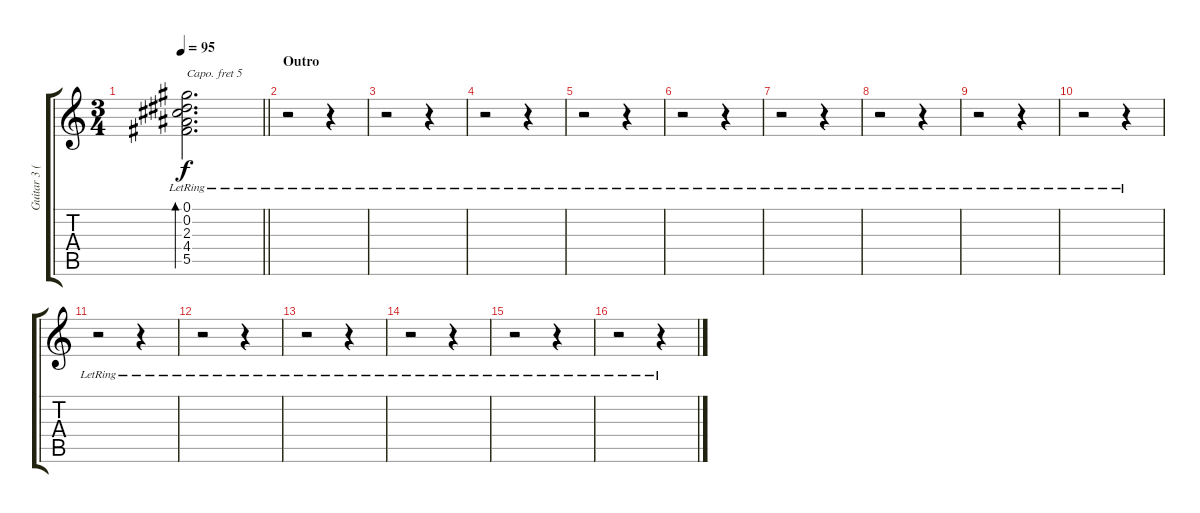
\track ("Guitar 3 (Acoustic w/ Capo on 5th Fret)" "Guitar 3 (") {instrument acousticguitarsteel}
\staff {score tabs}
\capo 5
\tuning (Eb4 Bb3 Gb3 Db3 Ab2 Eb2) {hide}
\ts (3 4)
\tempo 95
\clef g2
\barLineRight lightlight
\ks c
(0.1{lr} 0.2{lr} 2.3{lr} 4.4{lr} 5.5{lr}).2{d bd 60 dy f} |
\section ("" "Outro")
r.2 r.4 |
r.2 r.4 |
r.2 r.4 |
r.2 r.4 |
r.2 r.4 |
r.2 r.4 |
r.2 r.4 |
r.2 r.4 |
r.2 r.4 |
r.2 r.4 |
r.2 r.4 |
r.2 r.4 |
r.2 r.4 |
r.2 r.4 |
r.2 r.4
